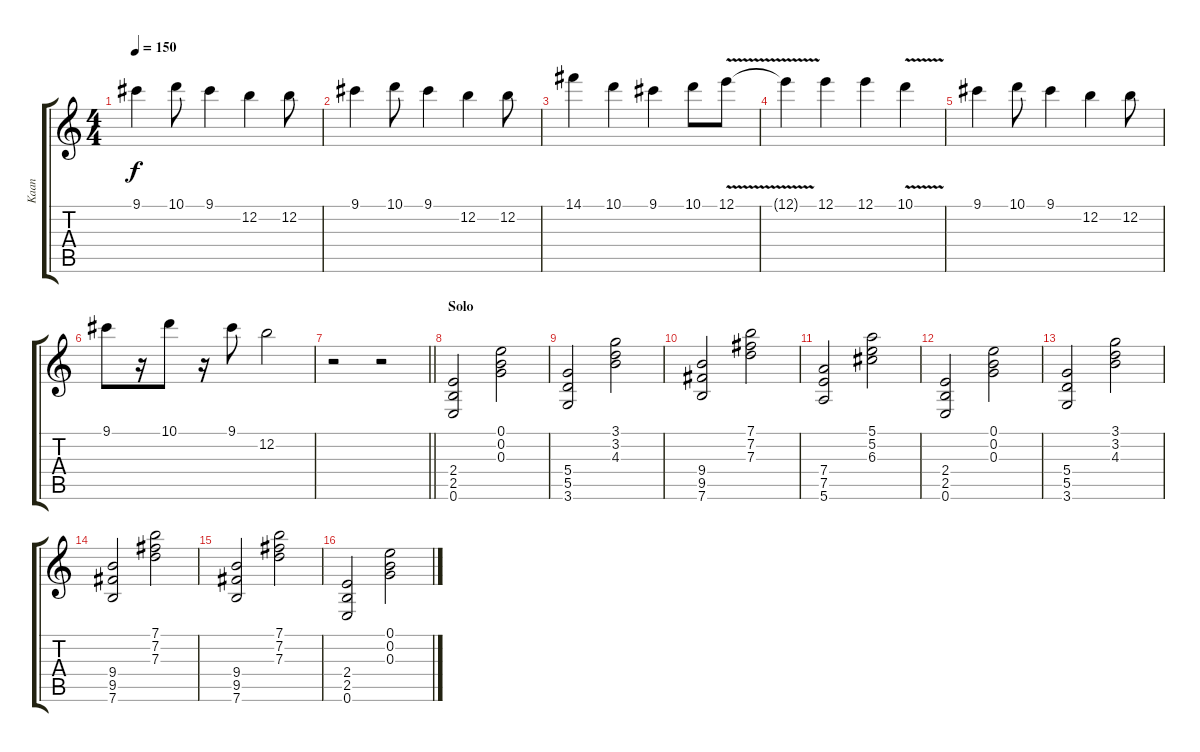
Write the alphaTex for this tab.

\track ("Kaan" "Kaan") {instrument overdrivenguitar}
\staff {score tabs}
\tuning (E4 B3 G3 D3 A2 E2) {hide}
\ts (4 4)
\tempo 150
\clef g2
\ks c
9.1.4{dy f} 10.1.8 9.1.4 12.2.4 12.2.8 |
9.1.4 10.1.8 9.1.4 12.2.4 12.2.8 |
14.1.4 10.1.4 9.1.4 10.1.8 12.1{v}.8 |
12.1{t}.4 12.1.4 12.1.4 10.1{v}.4 |
9.1.4 10.1.8 9.1.4 12.2.4 12.2.8 |
9.1.8 r.16 10.1.8 r.16 9.1.8 12.2.2 |
\barLineRight lightlight
r.2 r.2 |
\section ("" "Solo")
(2.4 2.5 0.6).2 (0.1 0.2 0.3).2 |
(5.4 5.5 3.6).2 (3.1 3.2 4.3).2 |
(9.4 9.5 7.6).2 (7.1 7.2 7.3).2 |
(7.4 7.5 5.6).2 (5.1 5.2 6.3).2 |
(2.4 2.5 0.6).2 (0.1 0.2 0.3).2 |
(5.4 5.5 3.6).2 (3.1 3.2 4.3).2 |
(9.4 9.5 7.6).2 (7.1 7.2 7.3).2 |
(9.4 9.5 7.6).2 (7.1 7.2 7.3).2 |
(2.4 2.5 0.6).2 (0.1 0.2 0.3).2
